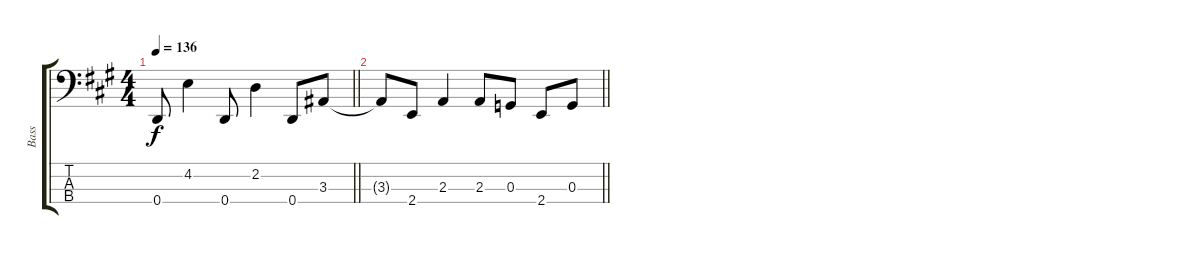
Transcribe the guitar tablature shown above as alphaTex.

\track ("Bass" "Bass") {instrument electricbassfinger}
\staff {score tabs}
\tuning (F2 C2 G1 D1) {hide}
\ts (4 4)
\tempo 136
\clef f4
\barLineRight lightlight
\ks a
0.4.8{dy f} 4.2.4 0.4.8 2.2.4 0.4.8 3.3.8 |
\barLineRight lightlight
3.3{t}.8 2.4.8 2.3.4 2.3.8 0.3.8 2.4.8 0.3.8
